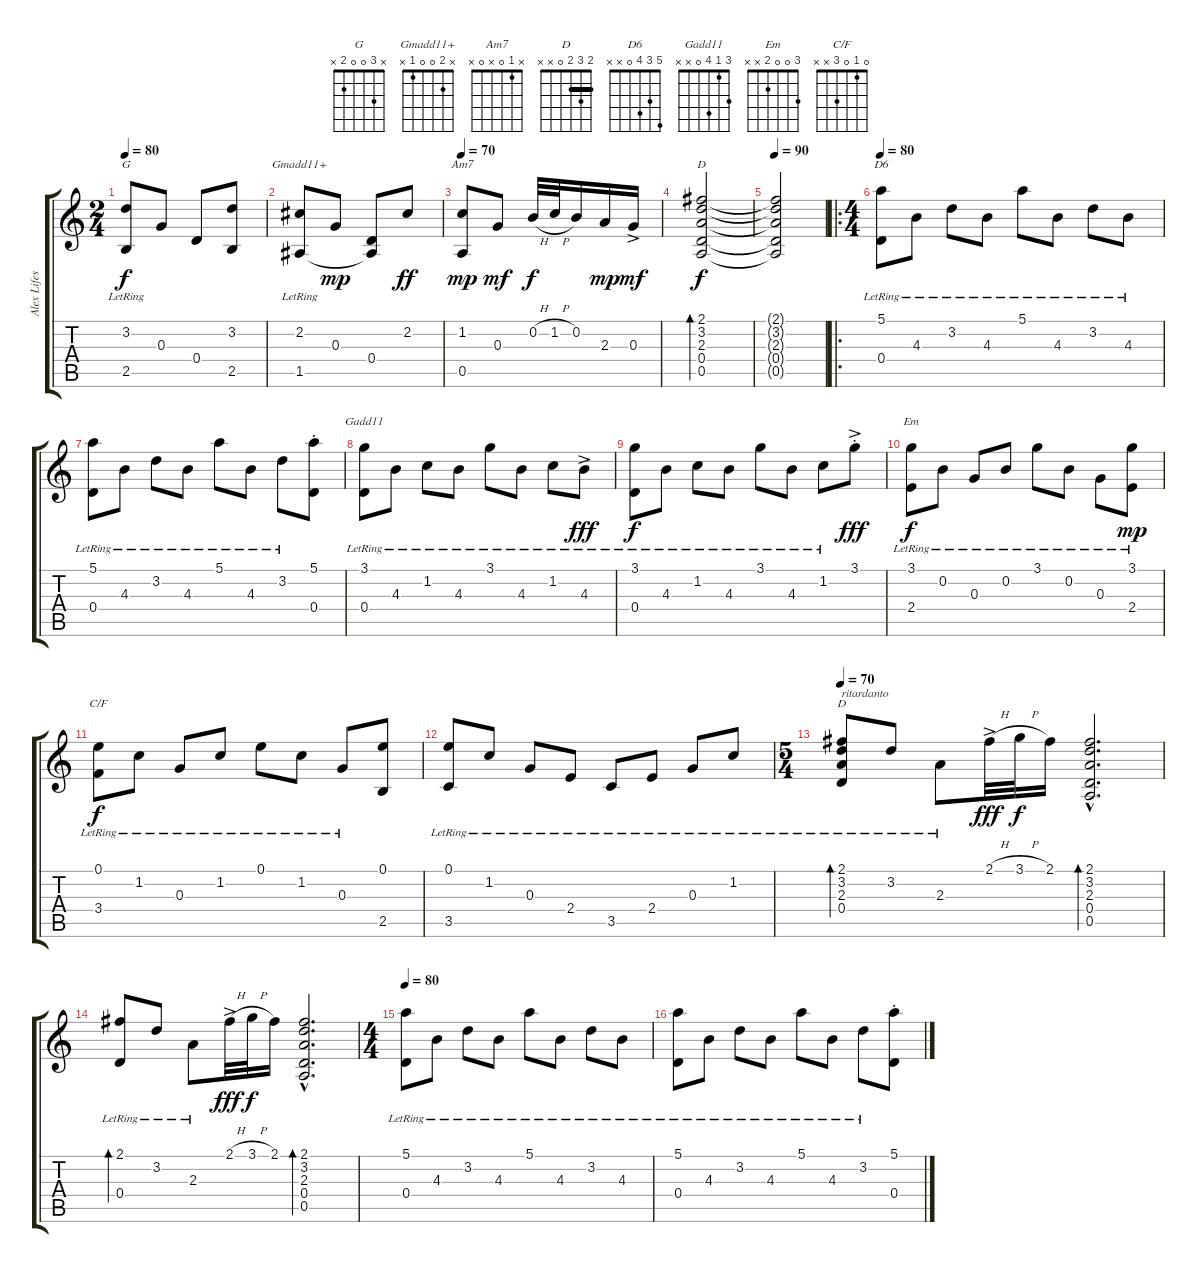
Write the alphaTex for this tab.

\track ("Alex Lifeson (acoustic guitar)" "Alex Lifes") {instrument acousticguitarnylon}
\staff {score tabs}
\tuning (E4 B3 G3 D3 A2 E2) {hide}
\chord ("G" x 3 0 0 2 x)
\chord ("Gmadd11+" x 2 0 0 1 x)
\chord ("Am7" x 1 0 x 0 x)
\chord ("D" 2 3 2 0 0 x) {barre 2}
\chord ("D6" 5 3 4 0 x x)
\chord ("Gadd11" 3 1 4 0 x x)
\chord ("Em" 3 0 0 2 x x)
\chord ("C/F" 0 1 0 3 x x)
\chord ("D" 2 3 2 0 x x) {barre 2}
\ts (2 4)
\tempo 80
\clef g2
\ks c
(3.2 2.5{lr}).8{ch "G" dy f instrument acousticguitarnylon} 0.3.8 0.4.8 (3.2 2.5).8 |
(2.2{lr} 1.5).8{ch "Gmadd11+"} 0.3.8{dy mp} (0.4 1.5{t}).8 2.2.8{dy ff} |
\tempo 70
(1.2 0.5).8{ch "Am7" dy mp} 0.3.8{dy mf} 0.2{h}.32{dy f} 1.2{h}.32 0.2.16 2.3.16{dy mp} 0.3{ac}.16{dy mf} |
(2.1 3.2 2.3 0.4 0.5).2{bd 60 ch "D" dy f} |
\tempo 90
(2.1{t} 3.2{t} 2.3{t} 0.4{t} 0.5{t}).2 |
\ro
\ts (4 4)
\tempo 80
(5.1{lr} 0.4{lr}).8{ch "D6"} 4.3{lr}.8 3.2{lr}.8 4.3{lr}.8 5.1{lr}.8 4.3{lr}.8 3.2{lr}.8 4.3{lr}.8 |
(5.1{lr} 0.4{lr}).8 4.3{lr}.8 3.2{lr}.8 4.3{lr}.8 5.1{lr}.8 4.3{lr}.8 3.2{lr}.8 (5.1 0.4{st}).8 |
(3.1{lr} 0.4{lr}).8{ch "Gadd11"} 4.3{lr}.8 1.2{lr}.8 4.3{lr}.8 3.1{lr}.8 4.3{lr}.8 1.2{lr}.8 4.3{ac lr}.8{dy fff} |
(3.1{lr} 0.4{lr}).8{dy f} 4.3{lr}.8 1.2{lr}.8 4.3{lr}.8 3.1{lr}.8 4.3{lr}.8 1.2{lr}.8 3.1{ac st}.8{dy fff} |
(3.1{lr} 2.4{lr}).8{ch "Em" dy f} 0.2{lr}.8 0.3{lr}.8 0.2{lr}.8 3.1{lr}.8 0.2{lr}.8 0.3{lr}.8 (3.1{lr} 2.4{lr}).8{dy mp} |
(0.1{lr} 3.4{lr}).8{ch "C/F" dy f} 1.2{lr}.8 0.3{lr}.8 1.2{lr}.8 0.1{lr}.8 1.2{lr}.8 0.3{lr}.8 (0.1 2.5).8 |
(0.1{lr} 3.5{lr}).8 1.2{lr}.8 0.3{lr}.8 2.4{lr}.8 3.5{lr}.8 2.4{lr}.8 0.3{lr}.8 1.2{lr}.8 |
\ts (5 4)
\tempo 70
(2.1{lr} 3.2{lr} 2.3{lr} 0.4{lr}).8{bd 60 ch "D" txt "ritardanto"} 3.2{lr}.8 2.3{lr}.8 2.1{h ac}.32{dy fff} 3.1{h}.32{dy f} 2.1.16 (2.1{hac} 3.2{hac} 2.3{hac} 0.4{hac} 0.5{hac}).2{d bd 480} |
(2.1{lr} 0.4{lr}).8{bd 60} 3.2{lr}.8 2.3{lr}.8 2.1{h ac}.32{dy fff} 3.1{h}.32{dy f} 2.1.16 (2.1{hac} 3.2{hac} 2.3{hac} 0.4{hac} 0.5{hac}).2{d bd 480} |
\ts (4 4)
\tempo 80
(5.1{lr} 0.4{lr}).8 4.3{lr}.8 3.2{lr}.8 4.3{lr}.8 5.1{lr}.8 4.3{lr}.8 3.2{lr}.8 4.3{lr}.8 |
(5.1{lr} 0.4{lr}).8 4.3{lr}.8 3.2{lr}.8 4.3{lr}.8 5.1{lr}.8 4.3{lr}.8 3.2{lr}.8 (5.1 0.4{st}).8
